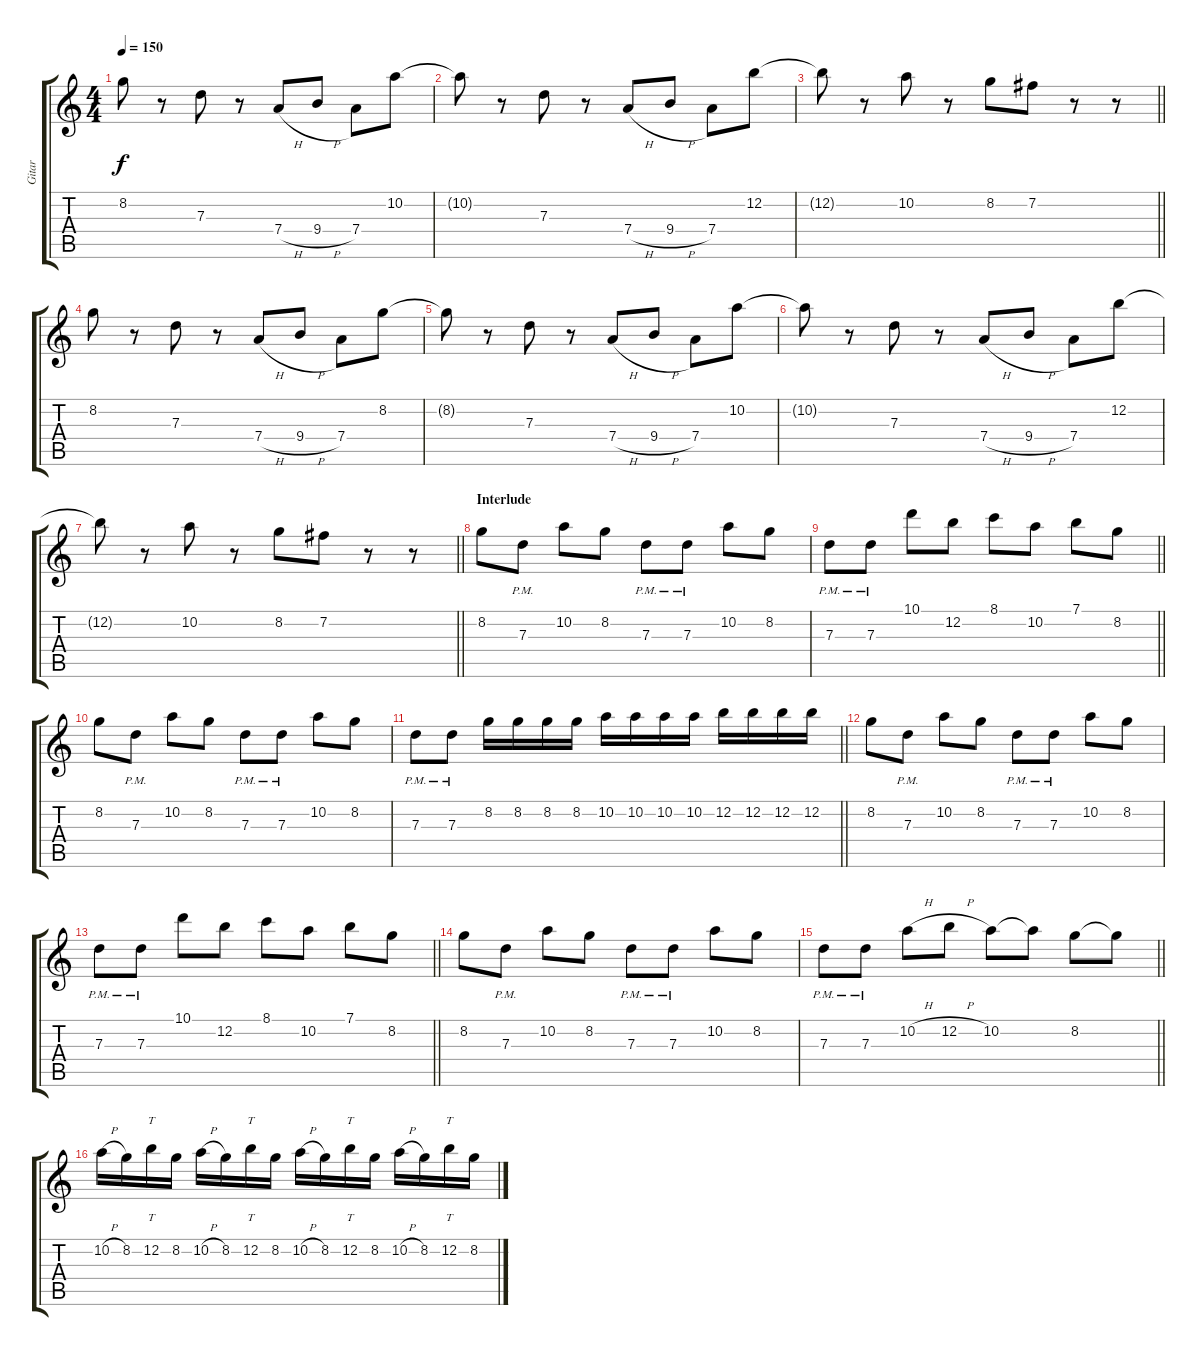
\track ("Gitar" "Gitar") {instrument distortionguitar}
\staff {score tabs}
\tuning (E4 B3 G3 D3 A2 D2) {hide}
\ts (4 4)
\tempo 150
\clef g2
\ks c
8.2{t}.8{dy f} r.8 7.3.8 r.8 7.4{h}.8 9.4{h}.8 7.4.8 10.2.8 |
10.2{t}.8 r.8 7.3.8 r.8 7.4{h}.8 9.4{h}.8 7.4.8 12.2.8 |
\barLineRight lightlight
12.2{t}.8 r.8 10.2.8 r.8 8.2.8 7.2.8 r.8 r.8 |
8.2.8 r.8 7.3.8 r.8 7.4{h}.8 9.4{h}.8 7.4.8 8.2.8 |
8.2{t}.8 r.8 7.3.8 r.8 7.4{h}.8 9.4{h}.8 7.4.8 10.2.8 |
10.2{t}.8 r.8 7.3.8 r.8 7.4{h}.8 9.4{h}.8 7.4.8 12.2.8 |
\barLineRight lightlight
12.2{t}.8 r.8 10.2.8 r.8 8.2.8 7.2.8 r.8 r.8 |
\section ("" "Interlude")
8.2.8 7.3{pm}.8 10.2.8 8.2.8 7.3{pm}.8 7.3{pm}.8 10.2.8 8.2.8 |
\barLineRight lightlight
7.3{pm}.8 7.3{pm}.8 10.1.8 12.2.8 8.1.8 10.2.8 7.1.8 8.2.8 |
8.2.8 7.3{pm}.8 10.2.8 8.2.8 7.3{pm}.8 7.3{pm}.8 10.2.8 8.2.8 |
\barLineRight lightlight
7.3{pm}.8 7.3{pm}.8 8.2.16 8.2.16 8.2.16 8.2.16 10.2.16 10.2.16 10.2.16 10.2.16 12.2.16 12.2.16 12.2.16 12.2.16 |
8.2.8 7.3{pm}.8 10.2.8 8.2.8 7.3{pm}.8 7.3{pm}.8 10.2.8 8.2.8 |
\barLineRight lightlight
7.3{pm}.8 7.3{pm}.8 10.1.8 12.2.8 8.1.8 10.2.8 7.1.8 8.2.8 |
8.2.8 7.3{pm}.8 10.2.8 8.2.8 7.3{pm}.8 7.3{pm}.8 10.2.8 8.2.8 |
\barLineRight lightlight
7.3{pm}.8 7.3{pm}.8 10.2{h}.8 12.2{h}.8 10.2.8 10.2{t}.8 8.2.8 8.2{t}.8 |
10.2{h}.16 8.2.16 12.2.16{tt} 8.2.16 10.2{h}.16 8.2.16 12.2.16{tt} 8.2.16 10.2{h}.16 8.2.16 12.2.16{tt} 8.2.16 10.2{h}.16 8.2.16 12.2.16{tt} 8.2.16
